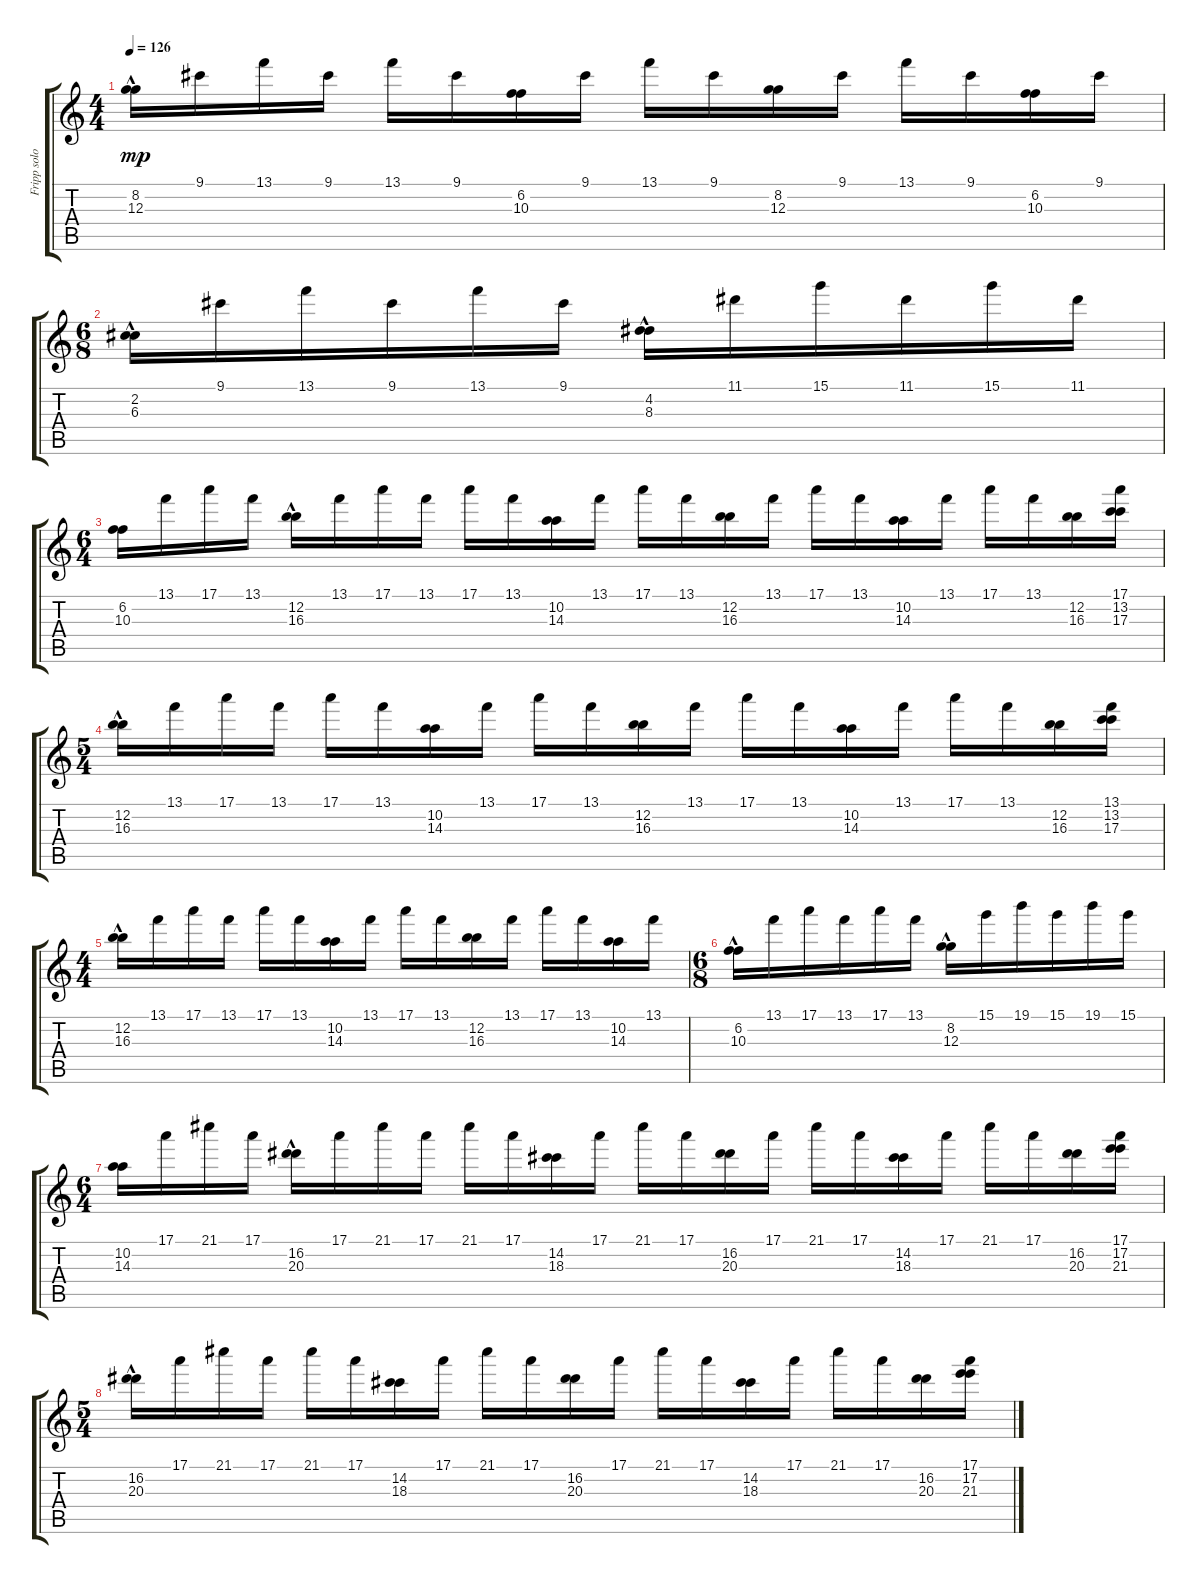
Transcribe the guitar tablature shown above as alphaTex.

\track ("Fripp solo" "Fripp solo") {instrument acousticguitarsteel}
\staff {score tabs}
\tuning (E4 B3 G3 D3 A2 E2) {hide}
\ts (4 4)
\tempo 126
\clef g2
\ks c
(8.2{hac} 12.3{hac}).16{dy mp} 9.1.16 13.1.16 9.1.16 13.1.16 9.1.16 (6.2 10.3).16 9.1.16 13.1.16 9.1.16 (8.2 12.3).16 9.1.16 13.1.16 9.1.16 (6.2 10.3).16 9.1.16 |
\ts (6 8)
(2.2{hac} 6.3{hac}).16 9.1.16 13.1.16 9.1.16 13.1.16 9.1.16 (4.2{hac} 8.3{hac}).16 11.1.16 15.1.16 11.1.16 15.1.16 11.1.16 |
\ts (6 4)
(6.2 10.3).16 13.1.16 17.1.16 13.1.16 (12.2{hac} 16.3{hac}).16 13.1.16 17.1.16 13.1.16 17.1.16 13.1.16 (10.2 14.3).16 13.1.16 17.1.16 13.1.16 (12.2 16.3).16 13.1.16 17.1.16 13.1.16 (10.2 14.3).16 13.1.16 17.1.16 13.1.16 (12.2 16.3).16 (17.1 13.2 17.3).16 |
\ts (5 4)
(12.2{hac} 16.3{hac}).16 13.1.16 17.1.16 13.1.16 17.1.16 13.1.16 (10.2 14.3).16 13.1.16 17.1.16 13.1.16 (12.2 16.3).16 13.1.16 17.1.16 13.1.16 (10.2 14.3).16 13.1.16 17.1.16 13.1.16 (12.2 16.3).16 (13.1 13.2 17.3).16 |
\ts (4 4)
(12.2{hac} 16.3{hac}).16 13.1.16 17.1.16 13.1.16 17.1.16 13.1.16 (10.2 14.3).16 13.1.16 17.1.16 13.1.16 (12.2 16.3).16 13.1.16 17.1.16 13.1.16 (10.2 14.3).16 13.1.16 |
\ts (6 8)
(6.2{hac} 10.3{hac}).16 13.1.16 17.1.16 13.1.16 17.1.16 13.1.16 (8.2{hac} 12.3{hac}).16 15.1.16 19.1.16 15.1.16 19.1.16 15.1.16 |
\ts (6 4)
(10.2 14.3).16 17.1.16 21.1.16 17.1.16 (16.2{hac} 20.3{hac}).16 17.1.16 21.1.16 17.1.16 21.1.16 17.1.16 (14.2 18.3).16 17.1.16 21.1.16 17.1.16 (16.2 20.3).16 17.1.16 21.1.16 17.1.16 (14.2 18.3).16 17.1.16 21.1.16 17.1.16 (16.2 20.3).16 (17.1 17.2 21.3).16 |
\ts (5 4)
(16.2{hac} 20.3{hac}).16 17.1.16 21.1.16 17.1.16 21.1.16 17.1.16 (14.2 18.3).16 17.1.16 21.1.16 17.1.16 (16.2 20.3).16 17.1.16 21.1.16 17.1.16 (14.2 18.3).16 17.1.16 21.1.16 17.1.16 (16.2 20.3).16 (17.1 17.2 21.3).16
